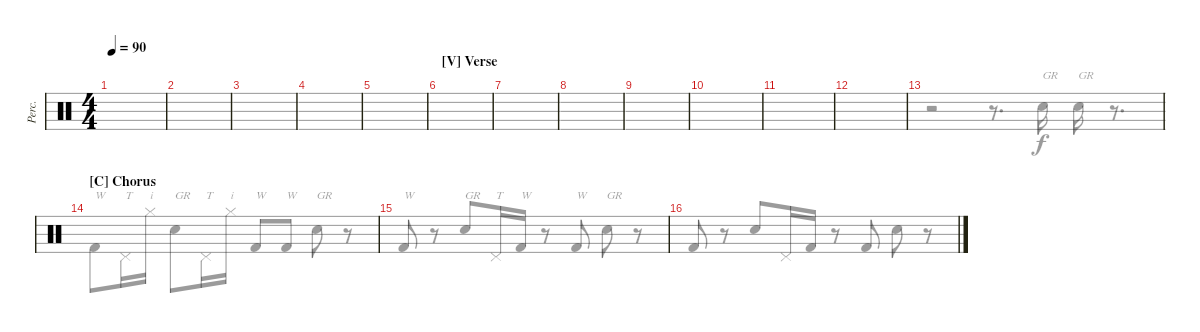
\defaultSystemsLayout 4
\bracketExtendMode groupsimilarinstruments
\otherSystemsTrackNameOrientation horizontal
\track ("Percussions" "Perc.") {instrument percussion}
\staff {score}
\articulation defaults
\voice
\ts (4 4)
\tempo 90
\clef neutral
\scale
0.643312
\ks c
|
\scale
0.356688 |
\scale
0.5 |
|
|
\section ("V" "Verse")
\scale
0.5 |
\scale
0.5 |
\scale
0.5 |
|
|
|
|
\scale
1.02331 |
\section ("C" "Chorus")
\scale
0.97669 |
|
\voice
\clef neutral
\ottava regular
\simile none
\scale
0.643312
\ks c
|
\scale
0.356688 |
\scale
0.5 |
|
|
\scale
0.5 |
\scale
0.5 |
\scale
0.5 |
|
|
|
|
r.2{beam Down} r.8{d beam Down} "Snare (hit) 2".16{txt "GR" beam Down} "Snare (hit) 2".16{txt "GR" beam Down} r.8{d beam Down} |
"Kick (hit) 2".8{txt "W" beam Down} "Pedal Hi-Hat (hit)".16{txt "T" beam Down} "Hi-Hat (closed)".16{txt "i" beam Down} "Snare (hit) 2".8{txt "GR" beam Down} "Pedal Hi-Hat (hit)".16{txt "T" beam Down} "Hi-Hat (closed)".16{txt "i" beam Down} "Kick (hit) 2".8{txt "W" beam Up} "Kick (hit) 2".8{txt "W" beam Up} "Snare (hit) 2".8{txt "GR" beam Down} r.8{beam Down} |
"Kick (hit) 2".8{txt "W" beam Up} r.8{beam Up} "Snare (hit) 2".8{txt "GR" beam Up} "Pedal Hi-Hat (hit)".16{txt "T" beam Up} "Kick (hit) 2".16{txt "W" beam Up} r.8{beam Up} "Kick (hit) 2".8{txt "W" beam Up} "Snare (hit) 2".8{txt "GR" beam Down} r.8{beam Down} |
"Kick (hit) 2".8{beam Up} r.8{beam Up} "Snare (hit) 2".8{beam Up} "Pedal Hi-Hat (hit)".16{beam Up} "Kick (hit) 2".16{beam Up} r.8{beam Up} "Kick (hit) 2".8{beam Up} "Snare (hit) 2".8{beam Down} r.8{beam Down}
